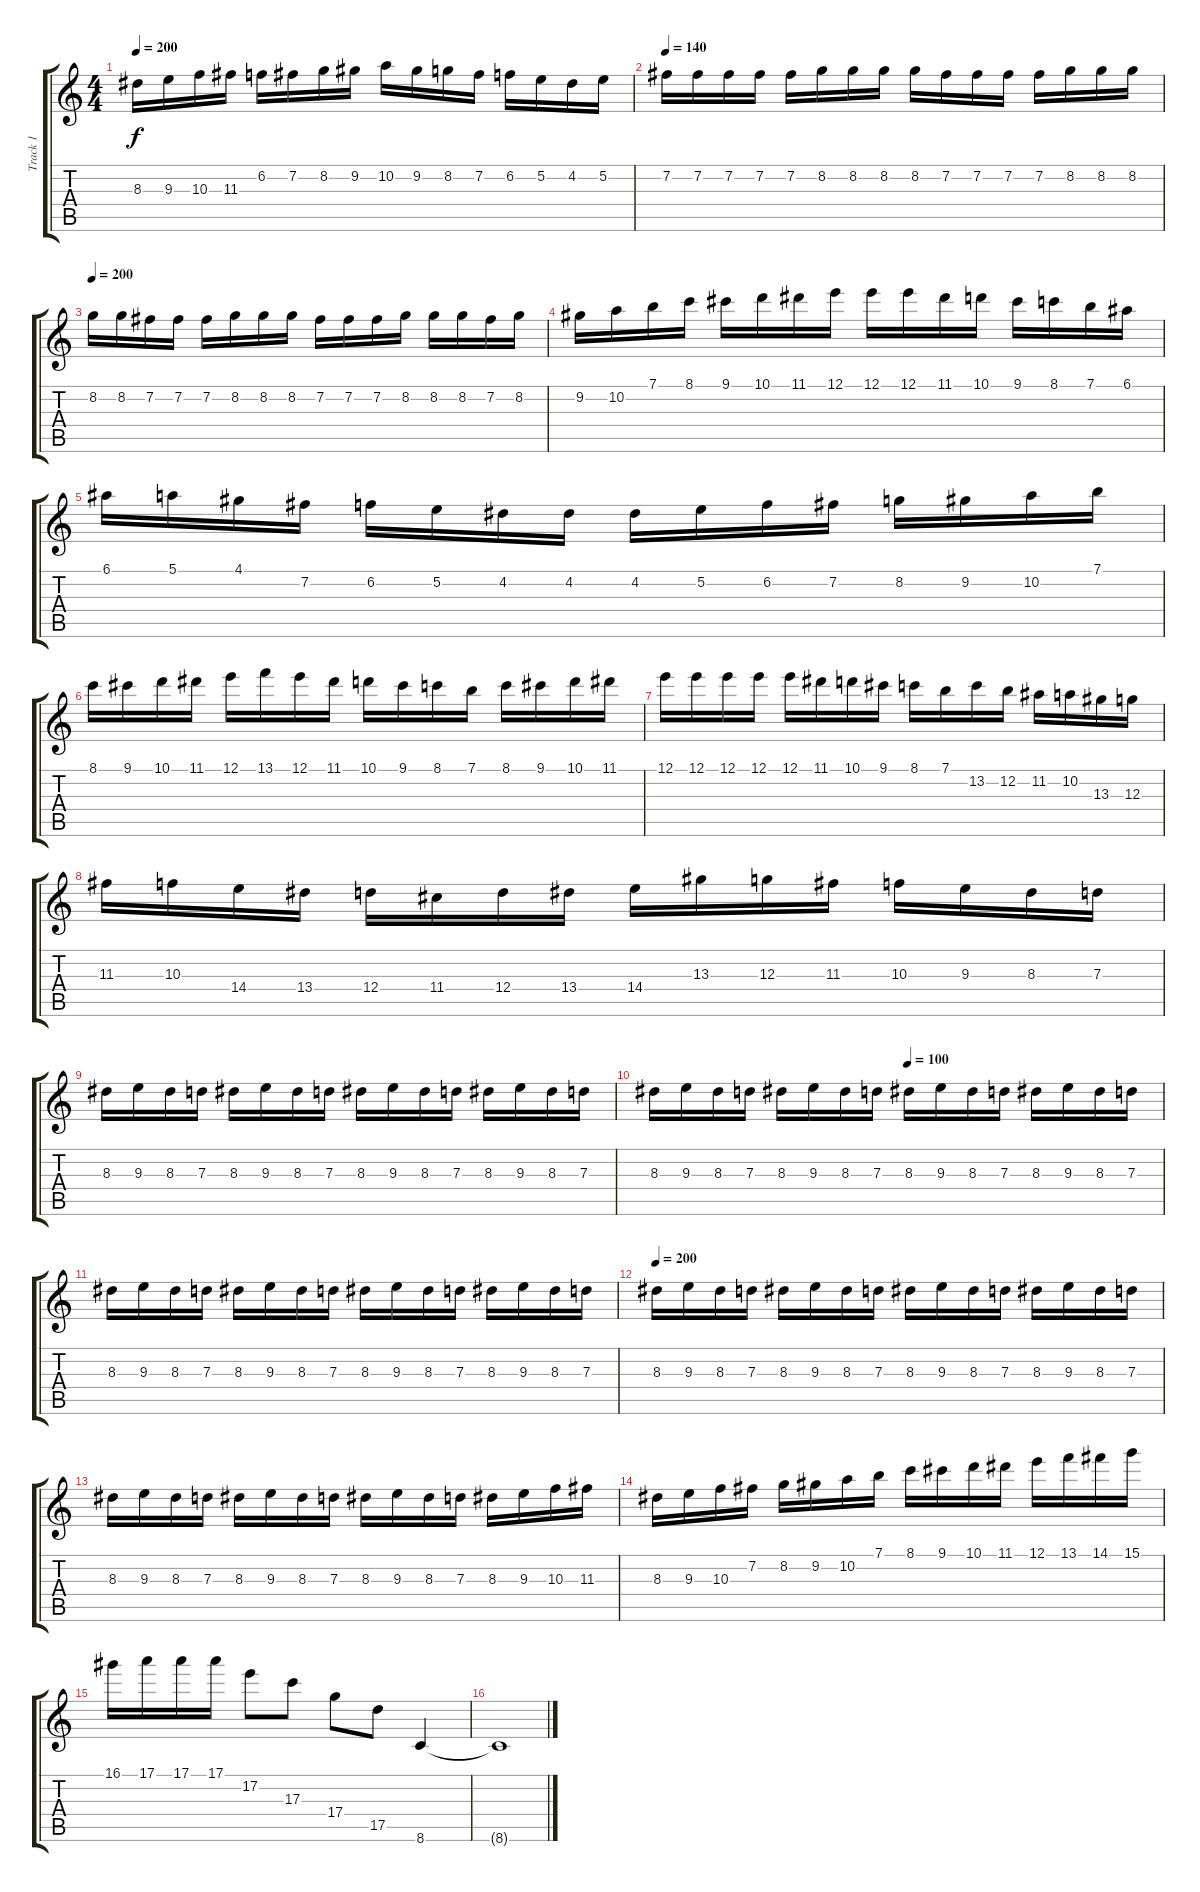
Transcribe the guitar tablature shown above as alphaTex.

\track ("Track 1" "Track 1") {instrument distortionguitar}
\staff {score tabs}
\tuning (E4 B3 G3 D3 A2 E2) {hide}
\ts (4 4)
\tempo 200
\clef g2
\ks c
8.3.16{dy f} 9.3.16 10.3.16 11.3.16 6.2.16 7.2.16 8.2.16 9.2.16 10.2.16 9.2.16 8.2.16 7.2.16 6.2.16 5.2.16 4.2.16 5.2.16 |
\tempo 140
7.2.16 7.2.16 7.2.16 7.2.16 7.2.16 8.2.16 8.2.16 8.2.16 8.2.16 7.2.16 7.2.16 7.2.16 7.2.16 8.2.16 8.2.16 8.2.16 |
\tempo 200
8.2.16 8.2.16 7.2.16 7.2.16 7.2.16 8.2.16 8.2.16 8.2.16 7.2.16 7.2.16 7.2.16 8.2.16 8.2.16 8.2.16 7.2.16 8.2.16 |
9.2.16 10.2.16 7.1.16 8.1.16 9.1.16 10.1.16 11.1.16 12.1.16 12.1.16 12.1.16 11.1.16 10.1.16 9.1.16 8.1.16 7.1.16 6.1.16 |
6.1.16 5.1.16 4.1.16 7.2.16 6.2.16 5.2.16 4.2.16 4.2.16 4.2.16 5.2.16 6.2.16 7.2.16 8.2.16 9.2.16 10.2.16 7.1.16 |
8.1.16 9.1.16 10.1.16 11.1.16 12.1.16 13.1.16 12.1.16 11.1.16 10.1.16 9.1.16 8.1.16 7.1.16 8.1.16 9.1.16 10.1.16 11.1.16 |
12.1.16 12.1.16 12.1.16 12.1.16 12.1.16 11.1.16 10.1.16 9.1.16 8.1.16 7.1.16 13.2.16 12.2.16 11.2.16 10.2.16 13.3.16 12.3.16 |
11.3.16 10.3.16 14.4.16 13.4.16 12.4.16 11.4.16 12.4.16 13.4.16 14.4.16 13.3.16 12.3.16 11.3.16 10.3.16 9.3.16 8.3.16 7.3.16 |
8.3.16 9.3.16 8.3.16 7.3.16 8.3.16 9.3.16 8.3.16 7.3.16 8.3.16 9.3.16 8.3.16 7.3.16 8.3.16 9.3.16 8.3.16 7.3.16 |
\tempo (100 0.5)
8.3.16 9.3.16 8.3.16 7.3.16 8.3.16 9.3.16 8.3.16 7.3.16 8.3.16 9.3.16 8.3.16 7.3.16 8.3.16 9.3.16 8.3.16 7.3.16 |
8.3.16 9.3.16 8.3.16 7.3.16 8.3.16 9.3.16 8.3.16 7.3.16 8.3.16 9.3.16 8.3.16 7.3.16 8.3.16 9.3.16 8.3.16 7.3.16 |
\tempo 200
8.3.16 9.3.16 8.3.16 7.3.16 8.3.16 9.3.16 8.3.16 7.3.16 8.3.16 9.3.16 8.3.16 7.3.16 8.3.16 9.3.16 8.3.16 7.3.16 |
8.3.16 9.3.16 8.3.16 7.3.16 8.3.16 9.3.16 8.3.16 7.3.16 8.3.16 9.3.16 8.3.16 7.3.16 8.3.16 9.3.16 10.3.16 11.3.16 |
8.3.16 9.3.16 10.3.16 7.2.16 8.2.16 9.2.16 10.2.16 7.1.16 8.1.16 9.1.16 10.1.16 11.1.16 12.1.16 13.1.16 14.1.16 15.1.16 |
16.1.16 17.1.16 17.1.16 17.1.16 17.2.8 17.3.8 17.4.8 17.5.8 8.6.4 |
8.6{t}.1
